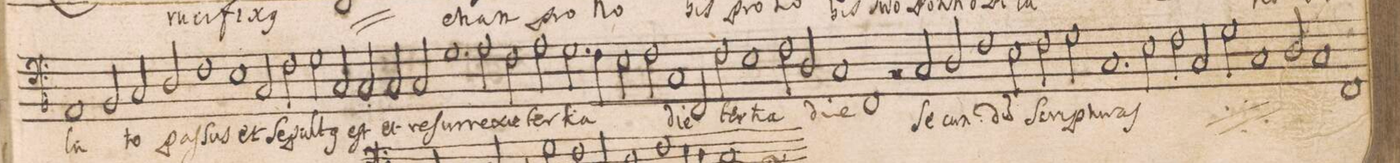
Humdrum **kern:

**kern	**text
*I"BASVS	*
*clefF4	*
*k[b-]	*
*met(C|)	*
*M2/1	*
1AA/	-la-
=86-	=86-
2BB-/	.
2C/	-to
2D/	paſ-
1F\	-ſus
=87-	=87-
1E\	et
2C/	Se-
=88-	=88-
2F\	-pul-
2G\	-t(us)
2C/	eſt
2C/	et
=89-	=89-
2C/	re-
2C/	-ſur-
1.G\	-re-
=90-	=90-
2A\	.
2F\	-xit
2A\	ter-
=91-	=91-
2.G\	-ti-
4F\	.
2E\	.
2F\	-a
=92-	=92-
1C/	di-
2FF/	-e
2F\	ter-
=93-	=93-
1E\	-ti-
2F\	-a
2D/	di-
=94-	=94-
1C/	-e
1FF/	.
=95-	=95-
2r	.
2C/	Se-
2D/	-cun-
1F\	-du(m)
=96-	=96-
2E\	.
2F\	Scryp-
2G\	-tu-
=97-	=97-
1.C/	-raſ
*	*ij
2E\	Se-
=98-	=98-
2F\	-cun-
2C/	-du(m)
2G\	Scryp-
1C/	.
=99-	=99-
2D/	-tu-
1C/	.
=100-	=100-
1FF/	-raſ
*-	*-
